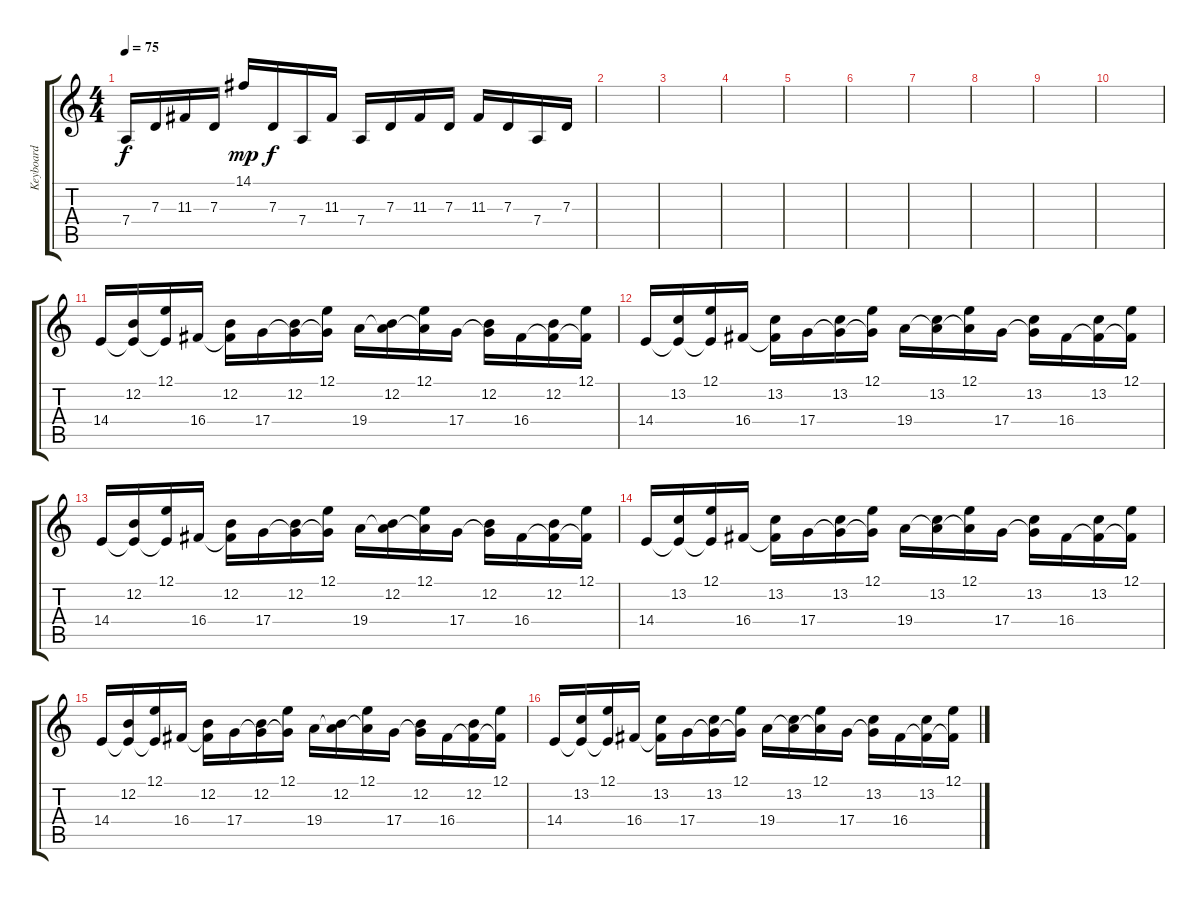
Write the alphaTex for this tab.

\track ("Keyboard" "Keyboard") {instrument acousticgrandpiano}
\staff {score tabs}
\tuning (E4 B3 G3 D3 A2 E2) {hide}
\ts (4 4)
\tempo 75
\clef g2
\ks c
7.4.16{dy f} 7.3.16 11.3.16 7.3.16 14.1.16{dy mp} 7.3.16{dy f} 7.4.16 11.3.16 7.4.16 7.3.16 11.3.16 7.3.16 11.3.16 7.3.16 7.4.16 7.3.16 |
|
|
|
|
|
|
|
|
|
14.4.16 (12.2 14.4{t}).16 (12.1 14.4{t}).16 16.4.16 (12.2 16.4{t}).16 17.4.16 (12.2 17.4{t}).16 (12.1 17.4{t}).16 19.4.16 (12.2 19.4{t}).16 (12.1 19.4{t}).16 17.4.16 (12.2 17.4{t}).16 16.4.16 (12.2 16.4{t}).16 (12.1 16.4{t}).16 |
14.4.16 (13.2 14.4{t}).16 (12.1 14.4{t}).16 16.4.16 (13.2 16.4{t}).16 17.4.16 (13.2 17.4{t}).16 (12.1 17.4{t}).16 19.4.16 (13.2 19.4{t}).16 (12.1 19.4{t}).16 17.4.16 (13.2 17.4{t}).16 16.4.16 (13.2 16.4{t}).16 (12.1 16.4{t}).16 |
14.4.16 (12.2 14.4{t}).16 (12.1 14.4{t}).16 16.4.16 (12.2 16.4{t}).16 17.4.16 (12.2 17.4{t}).16 (12.1 17.4{t}).16 19.4.16 (12.2 19.4{t}).16 (12.1 19.4{t}).16 17.4.16 (12.2 17.4{t}).16 16.4.16 (12.2 16.4{t}).16 (12.1 16.4{t}).16 |
14.4.16 (13.2 14.4{t}).16 (12.1 14.4{t}).16 16.4.16 (13.2 16.4{t}).16 17.4.16 (13.2 17.4{t}).16 (12.1 17.4{t}).16 19.4.16 (13.2 19.4{t}).16 (12.1 19.4{t}).16 17.4.16 (13.2 17.4{t}).16 16.4.16 (13.2 16.4{t}).16 (12.1 16.4{t}).16 |
14.4.16 (12.2 14.4{t}).16 (12.1 14.4{t}).16 16.4.16 (12.2 16.4{t}).16 17.4.16 (12.2 17.4{t}).16 (12.1 17.4{t}).16 19.4.16 (12.2 19.4{t}).16 (12.1 19.4{t}).16 17.4.16 (12.2 17.4{t}).16 16.4.16 (12.2 16.4{t}).16 (12.1 16.4{t}).16 |
14.4.16 (13.2 14.4{t}).16 (12.1 14.4{t}).16 16.4.16 (13.2 16.4{t}).16 17.4.16 (13.2 17.4{t}).16 (12.1 17.4{t}).16 19.4.16 (13.2 19.4{t}).16 (12.1 19.4{t}).16 17.4.16 (13.2 17.4{t}).16 16.4.16 (13.2 16.4{t}).16 (12.1 16.4{t}).16
